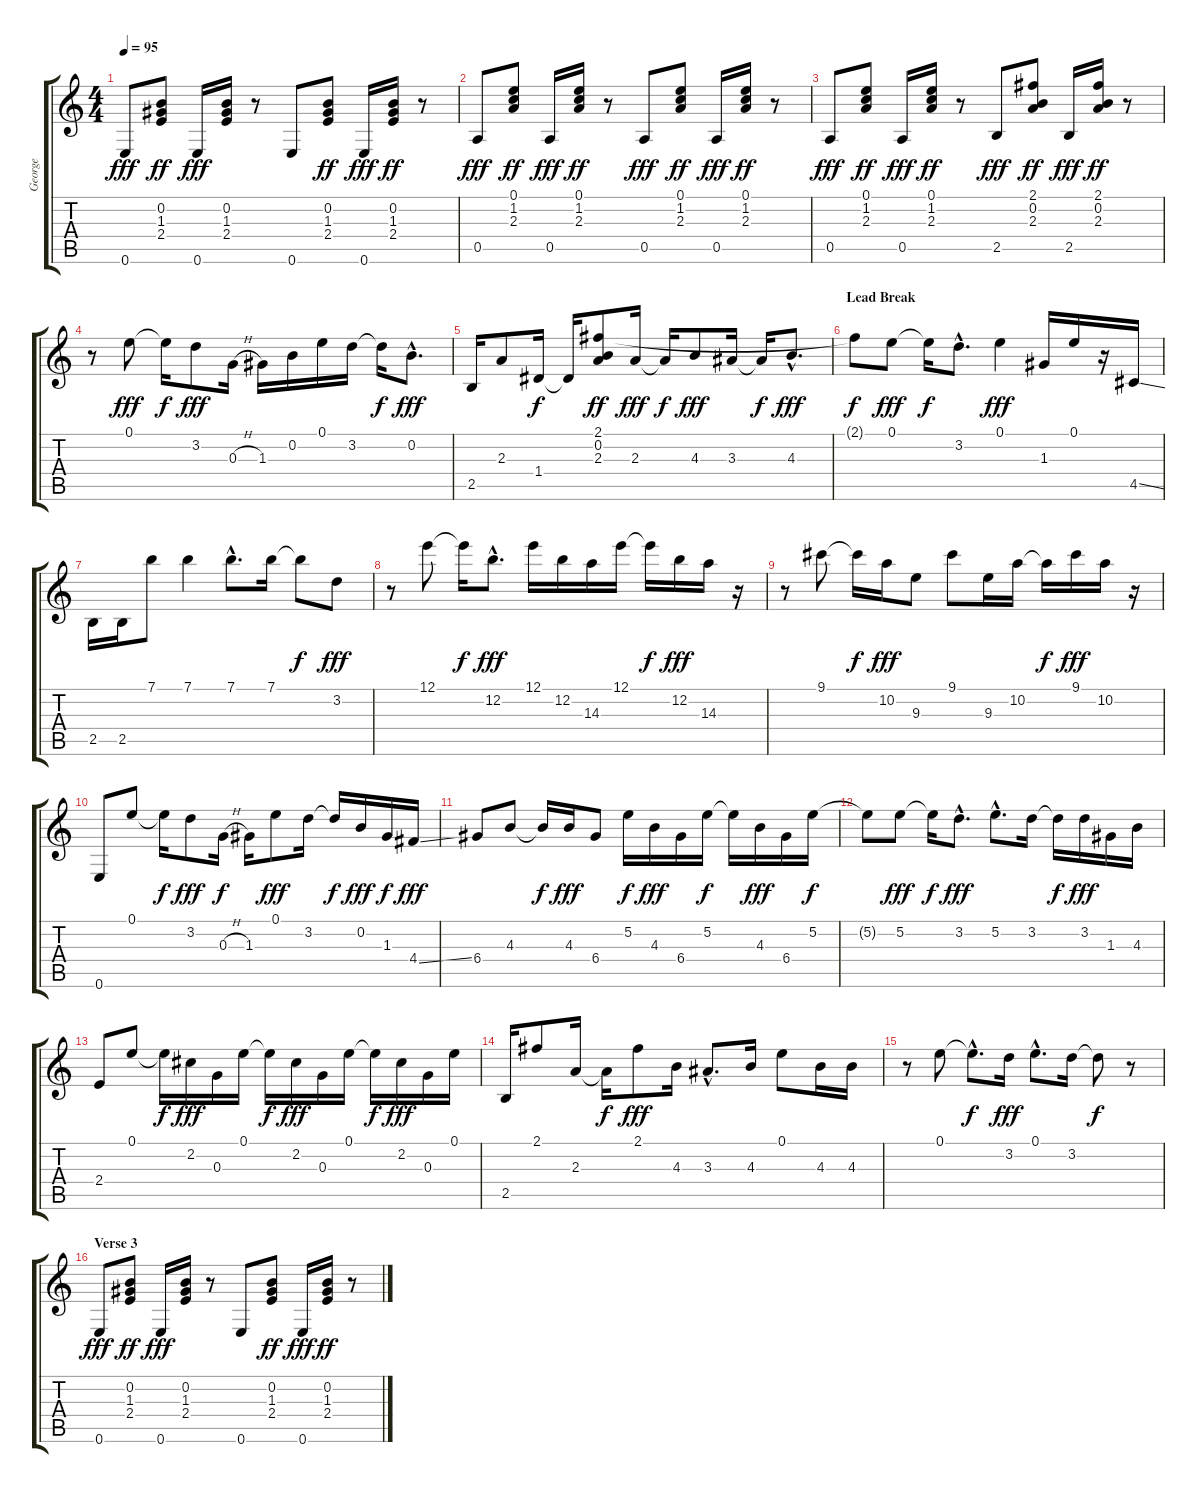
\track ("George" "George") {instrument electricguitarmuted}
\staff {score tabs}
\tuning (E4 B3 G3 D3 A2 E2) {hide}
\ts (4 4)
\tempo 95
\clef g2
\ks c
0.6.8{dy fff} (0.2 1.3 2.4).8{dy ff} 0.6.16{dy fff} (0.2 1.3 2.4).16 r.8 0.6.8 (0.2 1.3 2.4).8{dy ff} 0.6.16{dy fff} (0.2 1.3 2.4).16{dy ff} r.8 |
0.5.8{dy fff} (0.1 1.2 2.3).8{dy ff} 0.5.16{dy fff} (0.1 1.2 2.3).16{dy ff} r.8 0.5.8{dy fff} (0.1 1.2 2.3).8{dy ff} 0.5.16{dy fff} (0.1 1.2 2.3).16{dy ff} r.8 |
0.5.8{dy fff} (0.1 1.2 2.3).8{dy ff} 0.5.16{dy fff} (0.1 1.2 2.3).16{dy ff} r.8 2.5.8{dy fff} (2.1 0.2 2.3).8{dy ff} 2.5.16{dy fff} (2.1 0.2 2.3).16{dy ff} r.8 |
r.8{volume 16} 0.1.8{dy fff} 0.1{t}.16{dy f} 3.2.8{dy fff} 0.3{h}.16 1.3.16 0.2.16 0.1.16 3.2.16 3.2{t}.16{dy f} 0.2{hac}.8{d dy fff} |
2.5.16 2.3.8 1.4.16{dy f} 1.4{t}.16 (2.1 0.2 2.3).8{dy ff} 2.3.16{dy fff} 2.3{t}.16{dy f} 4.3.8{dy fff} 3.3.16 3.3{t}.16{dy f} 4.3{hac}.8{d dy fff} |
\section ("" "Lead Break")
2.1{t}.8{dy f} 0.1.8{dy fff} 0.1{t}.16{dy f} 3.2{hac}.8{d} 0.1.4{dy fff} 1.3.16 0.1.16 r.16 4.5{ss}.16 |
2.5.16 2.5.16 7.1.8 7.1.4 7.1{hac}.8{d} 7.1.16 7.1{t}.8{dy f} 3.2.8{dy fff} |
r.8 12.1.8 12.1{t}.16{dy f} 12.2{hac}.8{d dy fff} 12.1.16 12.2.16 14.3.16 12.1.16 12.1{t}.16{dy f} 12.2.16{dy fff} 14.3.16 r.16 |
r.8 9.1.8 9.1{t}.16{dy f} 10.2.16{dy fff} 9.3.8 9.1.8 9.3.16 10.2.16 10.2{t}.16{dy f} 9.1.16{dy fff} 10.2.16 r.16 |
0.6.8 0.1.8 0.1{t}.16{dy f} 3.2.8{dy fff} 0.3{h}.16{dy f} 1.3.16 0.1.8{dy fff} 3.2.16 3.2{t}.16{dy f} 0.2.16{dy fff} 1.3.16{dy f} 4.4{ss}.16{dy fff} |
6.4.8 4.3.8 4.3{t}.16{dy f} 4.3.16{dy fff} 6.4.8 5.2.16{dy f} 4.3.16{dy fff} 6.4.16 5.2.16{dy f} 5.2{t}.16 4.3.16{dy fff} 6.4.16 5.2.16{dy f} |
5.2{t}.8 5.2.8{dy fff} 5.2{t}.16{dy f} 3.2{hac}.8{d dy fff} 5.2{hac}.8{d} 3.2.16 3.2{t}.16{dy f} 3.2.16{dy fff} 1.3.16 4.3.16 |
2.4.8 0.1.8 0.1{t}.16{dy f} 2.2.16{dy fff} 0.3.16 0.1.16 0.1{t}.16{dy f} 2.2.16{dy fff} 0.3.16 0.1.16 0.1{t}.16{dy f} 2.2.16{dy fff} 0.3.16 0.1.16 |
2.5.16 2.1.8 2.3.16 2.3{t}.16{dy f} 2.1.8{dy fff} 4.3.16 3.3{hac}.8{d} 4.3.16 0.1.8 4.3.16 4.3.16 |
r.8 0.1.8 0.1{hac t}.8{d dy f} 3.2.16{dy fff} 0.1{hac}.8{d} 3.2.16 3.2{t}.8{dy f} r.8 |
\section ("" "Verse 3")
0.6.8{dy fff volume 11} (0.2 1.3 2.4).8{dy ff} 0.6.16{dy fff} (0.2 1.3 2.4).16 r.8 0.6.8 (0.2 1.3 2.4).8{dy ff} 0.6.16{dy fff} (0.2 1.3 2.4).16{dy ff} r.8
